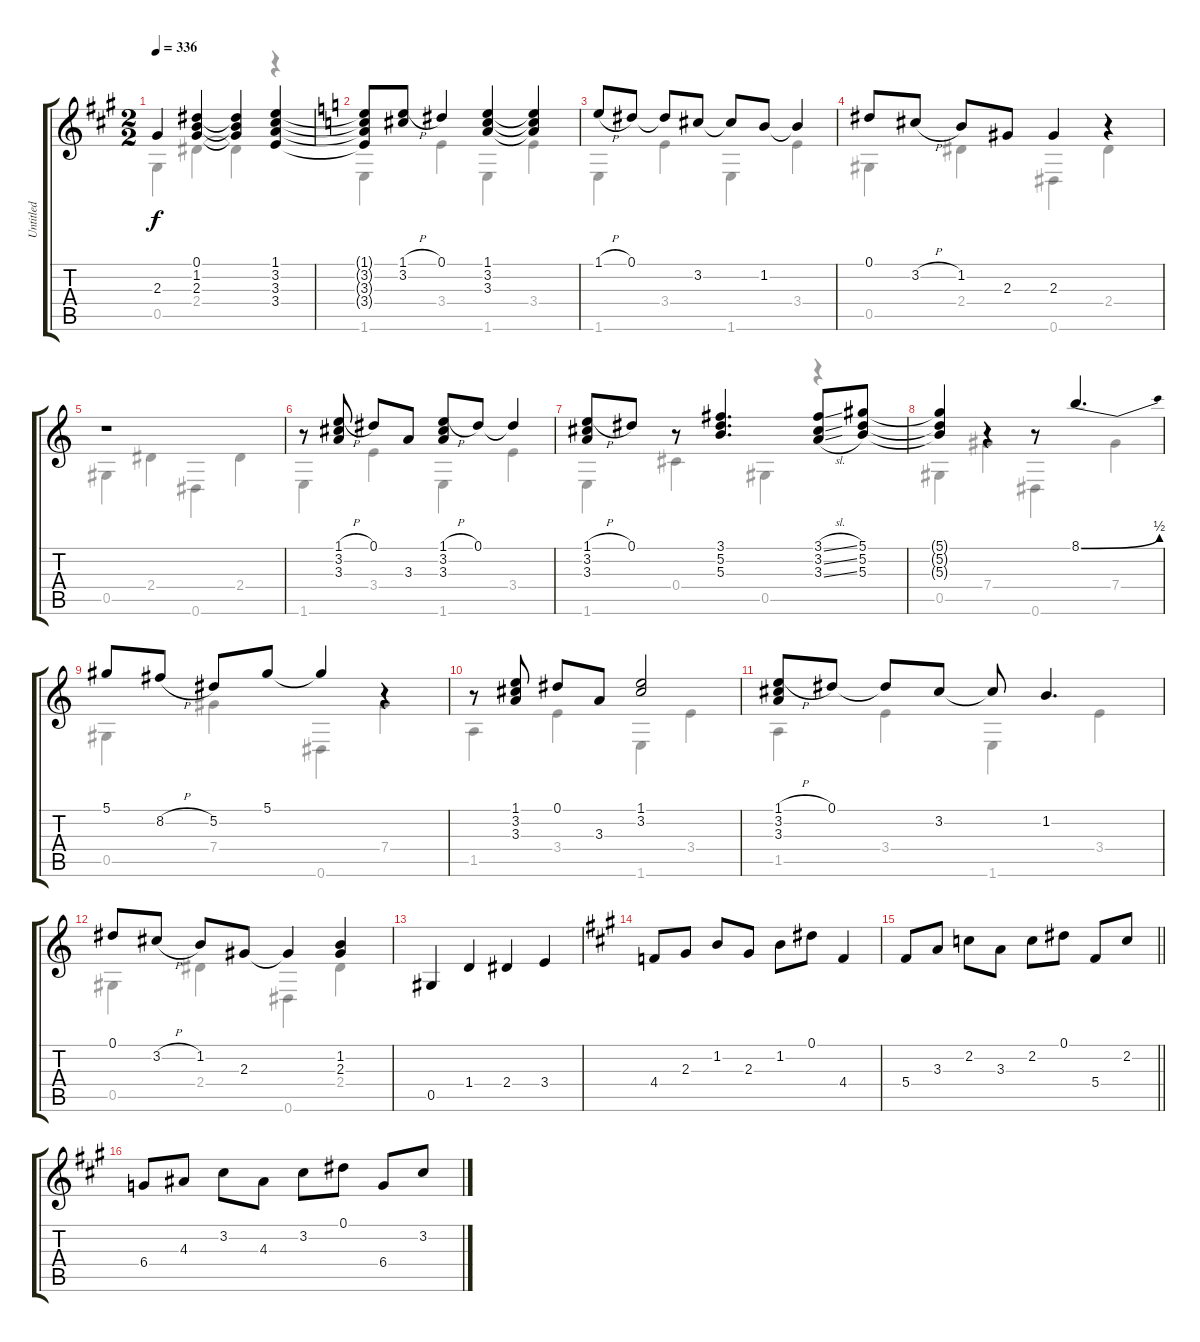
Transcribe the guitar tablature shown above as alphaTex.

\track ("Untitled" "Untitled") {instrument acousticguitarsteel}
\staff {score tabs}
\tuning (Eb4 Bb3 Gb3 Db3 Ab2 Eb2) {hide}
\voice
\ts (2 2)
\tempo 336
\clef g2
\ks a
2.3{t}.4{dy f} (0.1 1.2 2.3).4 (0.1{t} 1.2{t} 2.3{t}).4 (1.1 3.2 3.3 3.4).4 |
\ks c
(1.1{t} 3.2{t} 3.3{t} 3.4{t}).8 (1.1{h} 3.2).8 0.1.4 (1.1 3.2 3.3).4 (1.1{t} 3.2{t} 3.3{t}).4 |
1.1{h}.8 0.1.8 0.1{t}.8 3.2.8 3.2{t}.8 1.2.8 1.2{t}.4 |
0.1.8 3.2{h}.8 1.2.8 2.3.8 2.3.4 r.4 |
r.1 |
r.8 (1.1{h} 3.2 3.3).8 0.1.8 3.3.8 (1.1{h} 3.2 3.3).8 0.1.8 0.1{t}.4 |
(1.1{h} 3.2 3.3).8 0.1.8 r.8 (3.1 5.2 5.3).4{d} (3.1{sl} 3.2{sl} 3.3{sl}).8 (5.1 5.2 5.3).8 |
(5.1{t} 5.2{t} 5.3{t}).4 r.4 r.8 8.1{be (bend 0 0 60 2)}.4{d} |
5.1.8 8.2{h}.8 5.2.8 5.1.8 5.1{t}.4 r.4 |
r.8 (1.1 3.2 3.3).8 0.1.8 3.3.8 (1.1 3.2).2 |
(1.1{h} 3.2 3.3).8 0.1.8 0.1{t}.8 3.2.8 3.2{t}.8 1.2.4{d} |
0.1.8 3.2{h}.8 1.2.8 2.3.8 2.3{t}.4 (1.2 2.3).4 |
0.5.4 1.4.4 2.4.4 3.4.4 |
\ks f#minor
4.4.8 2.3.8 1.2.8 2.3.8 1.2.8 0.1.8 4.4.4 |
\barLineRight lightlight
5.4.8 3.3.8 2.2.8 3.3.8 2.2.8 0.1.8 5.4.8 2.2.8 |
6.4.8 4.3.8 3.2.8 4.3.8 3.2.8 0.1.8 6.4.8 3.2.8
\voice
\clef g2
\ottava regular
\simile none
\ks a
0.5{t}.4{dy f} 2.4.4 2.4{t}.4 r.4 |
\ks c
1.6.4 3.4.4 1.6.4 3.4.4 |
1.6.4 3.4.4 1.6.4 3.4.4 |
0.5.4 2.4.4 0.6.4 2.4.4 |
0.5.4 2.4.4 0.6.4 2.4.4 |
1.6.4 3.4.4 1.6.4 3.4.4 |
1.6.4 0.4.4 0.5.4 r.4 |
0.5.4 7.4.4 0.6.4 7.4.4 |
0.5.4 7.4.4 0.6.4 7.4.4 |
1.5.4 3.4.4 1.6.4 3.4.4 |
1.5.4 3.4.4 1.6.4 3.4.4 |
0.5.4 2.4.4 0.6.4 2.4.4 |
|
\ks f#minor
|
\barLineRight lightlight
|
